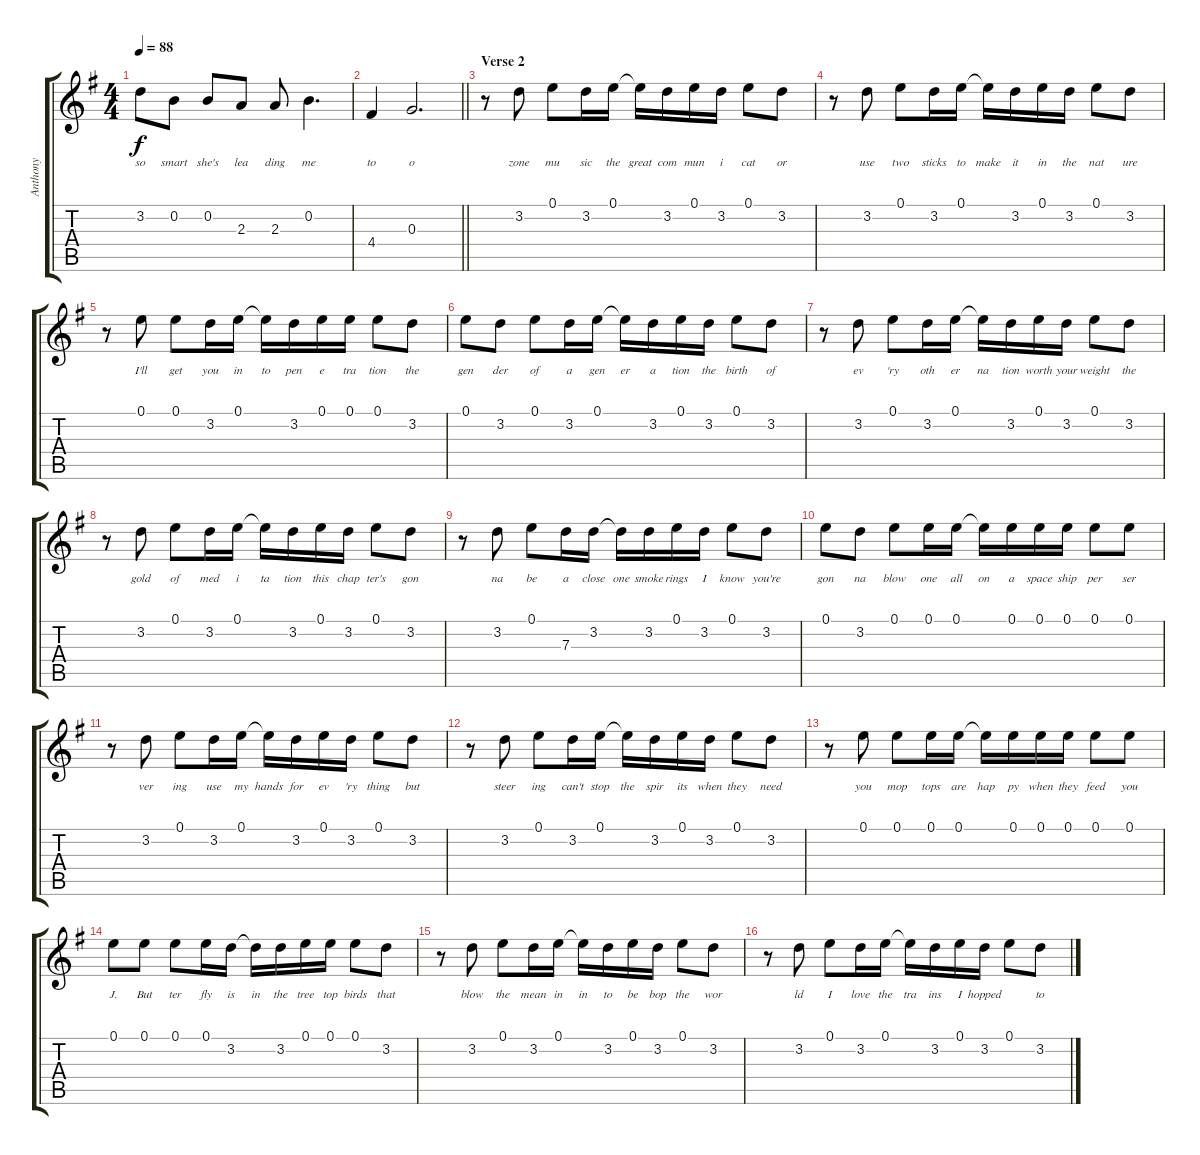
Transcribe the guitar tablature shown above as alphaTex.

\track ("Anthony" "Anthony") {instrument distortionguitar}
\staff {score tabs}
\tuning (E4 B3 G3 D3 A2 E2) {hide}
\ts (4 4)
\tempo 88
\clef g2
\ks g
3.2.8{lyrics (0 "so") lyrics (1 "") lyrics (2 "") lyrics (3 "") lyrics (4 "") dy f} 0.2.8{lyrics (0 "smart") lyrics (1 "") lyrics (2 "") lyrics (3 "") lyrics (4 "")} 0.2.8{lyrics (0 "she's") lyrics (1 "") lyrics (2 "") lyrics (3 "") lyrics (4 "")} 2.3.8{lyrics (0 "lea") lyrics (1 "") lyrics (2 "") lyrics (3 "") lyrics (4 "")} 2.3.8{lyrics (0 "ding") lyrics (1 "") lyrics (2 "") lyrics (3 "") lyrics (4 "")} 0.2.4{d lyrics (0 "me") lyrics (1 "") lyrics (2 "") lyrics (3 "") lyrics (4 "")} |
\barLineRight lightlight
4.4.4{lyrics (0 "to") lyrics (1 "") lyrics (2 "") lyrics (3 "") lyrics (4 "")} 0.3.2{d lyrics (0 "o") lyrics (1 "") lyrics (2 "") lyrics (3 "") lyrics (4 "")} |
\section ("" "Verse 2")
r.8 3.2.8{lyrics (0 "zone") lyrics (1 "") lyrics (2 "") lyrics (3 "") lyrics (4 "")} 0.1.8{lyrics (0 "mu") lyrics (1 "") lyrics (2 "") lyrics (3 "") lyrics (4 "")} 3.2.16{lyrics (0 "sic") lyrics (1 "") lyrics (2 "") lyrics (3 "") lyrics (4 "")} 0.1.16{lyrics (0 "the") lyrics (1 "") lyrics (2 "") lyrics (3 "") lyrics (4 "")} 0.1{t}.16{lyrics (0 "great") lyrics (1 "") lyrics (2 "") lyrics (3 "") lyrics (4 "")} 3.2.16{lyrics (0 "com") lyrics (1 "") lyrics (2 "") lyrics (3 "") lyrics (4 "")} 0.1.16{lyrics (0 "mun") lyrics (1 "") lyrics (2 "") lyrics (3 "") lyrics (4 "")} 3.2.16{lyrics (0 "i") lyrics (1 "") lyrics (2 "") lyrics (3 "") lyrics (4 "")} 0.1.8{lyrics (0 "cat") lyrics (1 "") lyrics (2 "") lyrics (3 "") lyrics (4 "")} 3.2.8{lyrics (0 "or") lyrics (1 "") lyrics (2 "") lyrics (3 "") lyrics (4 "")} |
r.8 3.2.8{lyrics (0 "use") lyrics (1 "") lyrics (2 "") lyrics (3 "") lyrics (4 "")} 0.1.8{lyrics (0 "two") lyrics (1 "") lyrics (2 "") lyrics (3 "") lyrics (4 "")} 3.2.16{lyrics (0 "sticks") lyrics (1 "") lyrics (2 "") lyrics (3 "") lyrics (4 "")} 0.1.16{lyrics (0 "to") lyrics (1 "") lyrics (2 "") lyrics (3 "") lyrics (4 "")} 0.1{t}.16{lyrics (0 "make") lyrics (1 "") lyrics (2 "") lyrics (3 "") lyrics (4 "")} 3.2.16{lyrics (0 "it") lyrics (1 "") lyrics (2 "") lyrics (3 "") lyrics (4 "")} 0.1.16{lyrics (0 "in") lyrics (1 "") lyrics (2 "") lyrics (3 "") lyrics (4 "")} 3.2.16{lyrics (0 "the") lyrics (1 "") lyrics (2 "") lyrics (3 "") lyrics (4 "")} 0.1.8{lyrics (0 "nat") lyrics (1 "") lyrics (2 "") lyrics (3 "") lyrics (4 "")} 3.2.8{lyrics (0 "ure") lyrics (1 "") lyrics (2 "") lyrics (3 "") lyrics (4 "")} |
r.8 0.1.8{lyrics (0 "I'll") lyrics (1 "") lyrics (2 "") lyrics (3 "") lyrics (4 "")} 0.1.8{lyrics (0 "get") lyrics (1 "") lyrics (2 "") lyrics (3 "") lyrics (4 "")} 3.2.16{lyrics (0 "you") lyrics (1 "") lyrics (2 "") lyrics (3 "") lyrics (4 "")} 0.1.16{lyrics (0 "in") lyrics (1 "") lyrics (2 "") lyrics (3 "") lyrics (4 "")} 0.1{t}.16{lyrics (0 "to") lyrics (1 "") lyrics (2 "") lyrics (3 "") lyrics (4 "")} 3.2.16{lyrics (0 "pen") lyrics (1 "") lyrics (2 "") lyrics (3 "") lyrics (4 "")} 0.1.16{lyrics (0 "e") lyrics (1 "") lyrics (2 "") lyrics (3 "") lyrics (4 "")} 0.1.16{lyrics (0 "tra") lyrics (1 "") lyrics (2 "") lyrics (3 "") lyrics (4 "")} 0.1.8{lyrics (0 "tion") lyrics (1 "") lyrics (2 "") lyrics (3 "") lyrics (4 "")} 3.2.8{lyrics (0 "the") lyrics (1 "") lyrics (2 "") lyrics (3 "") lyrics (4 "")} |
0.1.8{lyrics (0 "gen") lyrics (1 "") lyrics (2 "") lyrics (3 "") lyrics (4 "")} 3.2.8{lyrics (0 "der") lyrics (1 "") lyrics (2 "") lyrics (3 "") lyrics (4 "")} 0.1.8{lyrics (0 "of") lyrics (1 "") lyrics (2 "") lyrics (3 "") lyrics (4 "")} 3.2.16{lyrics (0 "a") lyrics (1 "") lyrics (2 "") lyrics (3 "") lyrics (4 "")} 0.1.16{lyrics (0 "gen") lyrics (1 "") lyrics (2 "") lyrics (3 "") lyrics (4 "")} 0.1{t}.16{lyrics (0 "er") lyrics (1 "") lyrics (2 "") lyrics (3 "") lyrics (4 "")} 3.2.16{lyrics (0 "a") lyrics (1 "") lyrics (2 "") lyrics (3 "") lyrics (4 "")} 0.1.16{lyrics (0 "tion") lyrics (1 "") lyrics (2 "") lyrics (3 "") lyrics (4 "")} 3.2.16{lyrics (0 "the") lyrics (1 "") lyrics (2 "") lyrics (3 "") lyrics (4 "")} 0.1.8{lyrics (0 "birth") lyrics (1 "") lyrics (2 "") lyrics (3 "") lyrics (4 "")} 3.2.8{lyrics (0 "of") lyrics (1 "") lyrics (2 "") lyrics (3 "") lyrics (4 "")} |
r.8 3.2.8{lyrics (0 "ev") lyrics (1 "") lyrics (2 "") lyrics (3 "") lyrics (4 "")} 0.1.8{lyrics (0 "'ry") lyrics (1 "") lyrics (2 "") lyrics (3 "") lyrics (4 "")} 3.2.16{lyrics (0 "oth") lyrics (1 "") lyrics (2 "") lyrics (3 "") lyrics (4 "")} 0.1.16{lyrics (0 "er") lyrics (1 "") lyrics (2 "") lyrics (3 "") lyrics (4 "")} 0.1{t}.16{lyrics (0 "na") lyrics (1 "") lyrics (2 "") lyrics (3 "") lyrics (4 "")} 3.2.16{lyrics (0 "tion") lyrics (1 "") lyrics (2 "") lyrics (3 "") lyrics (4 "")} 0.1.16{lyrics (0 "worth") lyrics (1 "") lyrics (2 "") lyrics (3 "") lyrics (4 "")} 3.2.16{lyrics (0 "your") lyrics (1 "") lyrics (2 "") lyrics (3 "") lyrics (4 "")} 0.1.8{lyrics (0 "weight") lyrics (1 "") lyrics (2 "") lyrics (3 "") lyrics (4 "")} 3.2.8{lyrics (0 "the") lyrics (1 "") lyrics (2 "") lyrics (3 "") lyrics (4 "")} |
r.8 3.2.8{lyrics (0 "gold") lyrics (1 "") lyrics (2 "") lyrics (3 "") lyrics (4 "")} 0.1.8{lyrics (0 "of") lyrics (1 "") lyrics (2 "") lyrics (3 "") lyrics (4 "")} 3.2.16{lyrics (0 "med") lyrics (1 "") lyrics (2 "") lyrics (3 "") lyrics (4 "")} 0.1.16{lyrics (0 "i") lyrics (1 "") lyrics (2 "") lyrics (3 "") lyrics (4 "")} 0.1{t}.16{lyrics (0 "ta") lyrics (1 "") lyrics (2 "") lyrics (3 "") lyrics (4 "")} 3.2.16{lyrics (0 "tion") lyrics (1 "") lyrics (2 "") lyrics (3 "") lyrics (4 "")} 0.1.16{lyrics (0 "this") lyrics (1 "") lyrics (2 "") lyrics (3 "") lyrics (4 "")} 3.2.16{lyrics (0 "chap") lyrics (1 "") lyrics (2 "") lyrics (3 "") lyrics (4 "")} 0.1.8{lyrics (0 "ter's") lyrics (1 "") lyrics (2 "") lyrics (3 "") lyrics (4 "")} 3.2.8{lyrics (0 "gon") lyrics (1 "") lyrics (2 "") lyrics (3 "") lyrics (4 "")} |
r.8 3.2.8{lyrics (0 "na") lyrics (1 "") lyrics (2 "") lyrics (3 "") lyrics (4 "")} 0.1.8{lyrics (0 "be") lyrics (1 "") lyrics (2 "") lyrics (3 "") lyrics (4 "")} 7.3.16{lyrics (0 "a") lyrics (1 "") lyrics (2 "") lyrics (3 "") lyrics (4 "")} 3.2.16{lyrics (0 "close") lyrics (1 "") lyrics (2 "") lyrics (3 "") lyrics (4 "")} 3.2{t}.16{lyrics (0 "one") lyrics (1 "") lyrics (2 "") lyrics (3 "") lyrics (4 "")} 3.2.16{lyrics (0 "smoke") lyrics (1 "") lyrics (2 "") lyrics (3 "") lyrics (4 "")} 0.1.16{lyrics (0 "rings") lyrics (1 "") lyrics (2 "") lyrics (3 "") lyrics (4 "")} 3.2.16{lyrics (0 "I") lyrics (1 "") lyrics (2 "") lyrics (3 "") lyrics (4 "")} 0.1.8{lyrics (0 "know") lyrics (1 "") lyrics (2 "") lyrics (3 "") lyrics (4 "")} 3.2.8{lyrics (0 "you're") lyrics (1 "") lyrics (2 "") lyrics (3 "") lyrics (4 "")} |
0.1.8{lyrics (0 "gon") lyrics (1 "") lyrics (2 "") lyrics (3 "") lyrics (4 "")} 3.2.8{lyrics (0 "na") lyrics (1 "") lyrics (2 "") lyrics (3 "") lyrics (4 "")} 0.1.8{lyrics (0 "blow") lyrics (1 "") lyrics (2 "") lyrics (3 "") lyrics (4 "")} 0.1.16{lyrics (0 "one") lyrics (1 "") lyrics (2 "") lyrics (3 "") lyrics (4 "")} 0.1.16{lyrics (0 "all") lyrics (1 "") lyrics (2 "") lyrics (3 "") lyrics (4 "")} 0.1{t}.16{lyrics (0 "on") lyrics (1 "") lyrics (2 "") lyrics (3 "") lyrics (4 "")} 0.1.16{lyrics (0 "a") lyrics (1 "") lyrics (2 "") lyrics (3 "") lyrics (4 "")} 0.1.16{lyrics (0 "space") lyrics (1 "") lyrics (2 "") lyrics (3 "") lyrics (4 "")} 0.1.16{lyrics (0 "ship") lyrics (1 "") lyrics (2 "") lyrics (3 "") lyrics (4 "")} 0.1.8{lyrics (0 "per") lyrics (1 "") lyrics (2 "") lyrics (3 "") lyrics (4 "")} 0.1.8{lyrics (0 "ser") lyrics (1 "") lyrics (2 "") lyrics (3 "") lyrics (4 "")} |
r.8 3.2.8{lyrics (0 "ver") lyrics (1 "") lyrics (2 "") lyrics (3 "") lyrics (4 "")} 0.1.8{lyrics (0 "ing") lyrics (1 "") lyrics (2 "") lyrics (3 "") lyrics (4 "")} 3.2.16{lyrics (0 "use") lyrics (1 "") lyrics (2 "") lyrics (3 "") lyrics (4 "")} 0.1.16{lyrics (0 "my") lyrics (1 "") lyrics (2 "") lyrics (3 "") lyrics (4 "")} 0.1{t}.16{lyrics (0 "hands") lyrics (1 "") lyrics (2 "") lyrics (3 "") lyrics (4 "")} 3.2.16{lyrics (0 "for") lyrics (1 "") lyrics (2 "") lyrics (3 "") lyrics (4 "")} 0.1.16{lyrics (0 "ev") lyrics (1 "") lyrics (2 "") lyrics (3 "") lyrics (4 "")} 3.2.16{lyrics (0 "'ry") lyrics (1 "") lyrics (2 "") lyrics (3 "") lyrics (4 "")} 0.1.8{lyrics (0 "thing") lyrics (1 "") lyrics (2 "") lyrics (3 "") lyrics (4 "")} 3.2.8{lyrics (0 "but") lyrics (1 "") lyrics (2 "") lyrics (3 "") lyrics (4 "")} |
r.8 3.2.8{lyrics (0 "steer") lyrics (1 "") lyrics (2 "") lyrics (3 "") lyrics (4 "")} 0.1.8{lyrics (0 "ing") lyrics (1 "") lyrics (2 "") lyrics (3 "") lyrics (4 "")} 3.2.16{lyrics (0 "can't") lyrics (1 "") lyrics (2 "") lyrics (3 "") lyrics (4 "")} 0.1.16{lyrics (0 "stop") lyrics (1 "") lyrics (2 "") lyrics (3 "") lyrics (4 "")} 0.1{t}.16{lyrics (0 "the") lyrics (1 "") lyrics (2 "") lyrics (3 "") lyrics (4 "")} 3.2.16{lyrics (0 "spir") lyrics (1 "") lyrics (2 "") lyrics (3 "") lyrics (4 "")} 0.1.16{lyrics (0 "its") lyrics (1 "") lyrics (2 "") lyrics (3 "") lyrics (4 "")} 3.2.16{lyrics (0 "when") lyrics (1 "") lyrics (2 "") lyrics (3 "") lyrics (4 "")} 0.1.8{lyrics (0 "they") lyrics (1 "") lyrics (2 "") lyrics (3 "") lyrics (4 "")} 3.2.8{lyrics (0 "need") lyrics (1 "") lyrics (2 "") lyrics (3 "") lyrics (4 "")} |
r.8 0.1.8{lyrics (0 "you") lyrics (1 "") lyrics (2 "") lyrics (3 "") lyrics (4 "")} 0.1.8{lyrics (0 "mop") lyrics (1 "") lyrics (2 "") lyrics (3 "") lyrics (4 "")} 0.1.16{lyrics (0 "tops") lyrics (1 "") lyrics (2 "") lyrics (3 "") lyrics (4 "")} 0.1.16{lyrics (0 "are") lyrics (1 "") lyrics (2 "") lyrics (3 "") lyrics (4 "")} 0.1{t}.16{lyrics (0 "hap") lyrics (1 "") lyrics (2 "") lyrics (3 "") lyrics (4 "")} 0.1.16{lyrics (0 "py") lyrics (1 "") lyrics (2 "") lyrics (3 "") lyrics (4 "")} 0.1.16{lyrics (0 "when") lyrics (1 "") lyrics (2 "") lyrics (3 "") lyrics (4 "")} 0.1.16{lyrics (0 "they") lyrics (1 "") lyrics (2 "") lyrics (3 "") lyrics (4 "")} 0.1.8{lyrics (0 "feed") lyrics (1 "") lyrics (2 "") lyrics (3 "") lyrics (4 "")} 0.1.8{lyrics (0 "you") lyrics (1 "") lyrics (2 "") lyrics (3 "") lyrics (4 "")} |
0.1.8{lyrics (0 "J.") lyrics (1 "") lyrics (2 "") lyrics (3 "") lyrics (4 "")} 0.1.8{lyrics (0 "But") lyrics (1 "") lyrics (2 "") lyrics (3 "") lyrics (4 "")} 0.1.8{lyrics (0 "ter") lyrics (1 "") lyrics (2 "") lyrics (3 "") lyrics (4 "")} 0.1.16{lyrics (0 "fly") lyrics (1 "") lyrics (2 "") lyrics (3 "") lyrics (4 "")} 3.2.16{lyrics (0 "is") lyrics (1 "") lyrics (2 "") lyrics (3 "") lyrics (4 "")} 3.2{t}.16{lyrics (0 "in") lyrics (1 "") lyrics (2 "") lyrics (3 "") lyrics (4 "")} 3.2.16{lyrics (0 "the") lyrics (1 "") lyrics (2 "") lyrics (3 "") lyrics (4 "")} 0.1.16{lyrics (0 "tree") lyrics (1 "") lyrics (2 "") lyrics (3 "") lyrics (4 "")} 0.1.16{lyrics (0 "top") lyrics (1 "") lyrics (2 "") lyrics (3 "") lyrics (4 "")} 0.1.8{lyrics (0 "birds") lyrics (1 "") lyrics (2 "") lyrics (3 "") lyrics (4 "")} 3.2.8{lyrics (0 "that") lyrics (1 "") lyrics (2 "") lyrics (3 "") lyrics (4 "")} |
r.8 3.2.8{lyrics (0 "blow") lyrics (1 "") lyrics (2 "") lyrics (3 "") lyrics (4 "")} 0.1.8{lyrics (0 "the") lyrics (1 "") lyrics (2 "") lyrics (3 "") lyrics (4 "")} 3.2.16{lyrics (0 "mean") lyrics (1 "") lyrics (2 "") lyrics (3 "") lyrics (4 "")} 0.1.16{lyrics (0 "in") lyrics (1 "") lyrics (2 "") lyrics (3 "") lyrics (4 "")} 0.1{t}.16{lyrics (0 "in") lyrics (1 "") lyrics (2 "") lyrics (3 "") lyrics (4 "")} 3.2.16{lyrics (0 "to") lyrics (1 "") lyrics (2 "") lyrics (3 "") lyrics (4 "")} 0.1.16{lyrics (0 "be") lyrics (1 "") lyrics (2 "") lyrics (3 "") lyrics (4 "")} 3.2.16{lyrics (0 "bop") lyrics (1 "") lyrics (2 "") lyrics (3 "") lyrics (4 "")} 0.1.8{lyrics (0 "the") lyrics (1 "") lyrics (2 "") lyrics (3 "") lyrics (4 "")} 3.2.8{lyrics (0 "wor") lyrics (1 "") lyrics (2 "") lyrics (3 "") lyrics (4 "")} |
r.8 3.2.8{lyrics (0 "ld") lyrics (1 "") lyrics (2 "") lyrics (3 "") lyrics (4 "")} 0.1.8{lyrics (0 "I") lyrics (1 "") lyrics (2 "") lyrics (3 "") lyrics (4 "")} 3.2.16{lyrics (0 "love") lyrics (1 "") lyrics (2 "") lyrics (3 "") lyrics (4 "")} 0.1.16{lyrics (0 "the") lyrics (1 "") lyrics (2 "") lyrics (3 "") lyrics (4 "")} 0.1{t}.16{lyrics (0 "tra") lyrics (1 "") lyrics (2 "") lyrics (3 "") lyrics (4 "")} 3.2.16{lyrics (0 "ins") lyrics (1 "") lyrics (2 "") lyrics (3 "") lyrics (4 "")} 0.1.16{lyrics (0 "I") lyrics (1 "") lyrics (2 "") lyrics (3 "") lyrics (4 "")} 3.2.16{lyrics (0 "hopped") lyrics (1 "") lyrics (2 "") lyrics (3 "") lyrics (4 "")} 0.1.8{lyrics (0 "") lyrics (1 "") lyrics (2 "") lyrics (3 "") lyrics (4 "")} 3.2.8{lyrics (0 "to") lyrics (1 "") lyrics (2 "") lyrics (3 "") lyrics (4 "")}
